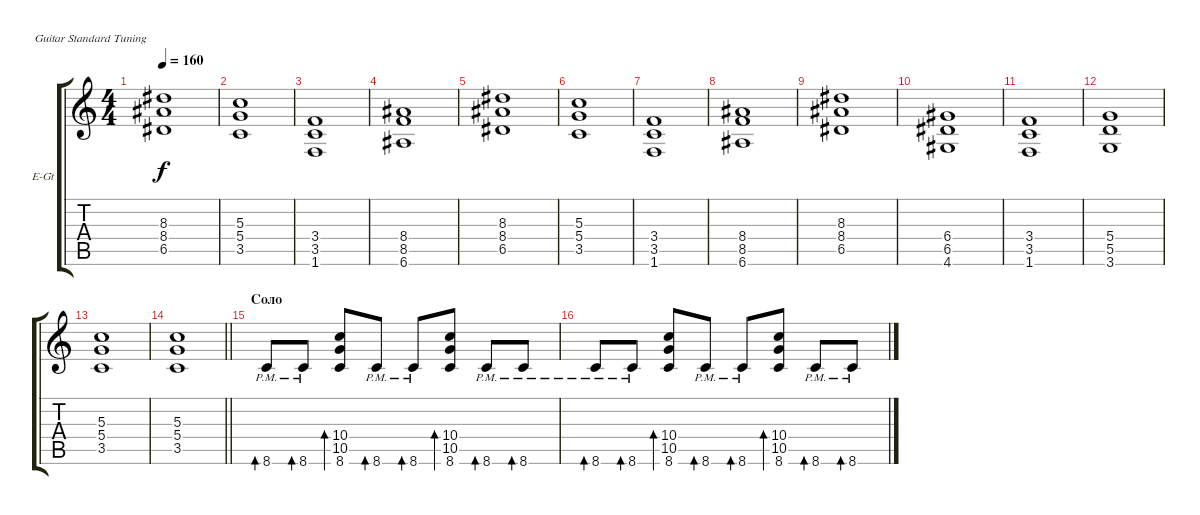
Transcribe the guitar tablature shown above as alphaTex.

\bracketExtendMode groupsimilarinstruments
\firstSystemTrackNameOrientation horizontal
\otherSystemsTrackNameOrientation horizontal
\track ("Гитара III" "E-Gt") {instrument overdrivenguitar}
\staff {score tabs}
\tuning (E4 B3 G3 D3 A2 E2)
\ts (4 4)
\tempo 160
\clef g2
\ks c
(8.3 8.4 6.5).1{dy f} |
(5.3 5.4 3.5).1 |
(3.4 3.5 1.6).1 |
(8.4 8.5 6.6).1 |
(8.3 8.4 6.5).1 |
(5.3 5.4 3.5).1 |
(3.4 3.5 1.6).1 |
(8.4 8.5 6.6).1 |
(8.3 8.4 6.5).1 |
(6.4 6.5 4.6).1 |
(3.4 3.5 1.6).1 |
(5.4 5.5 3.6).1 |
(5.3 5.4 3.5).1 |
\barLineRight lightlight
(5.3 5.4 3.5).1 |
\section ("" "Соло")
8.6{pm}.8{bd 60} 8.6{pm}.8{bd 60} (10.4 10.5 8.6).8{bd 60} 8.6{pm}.8{bd 60} 8.6{pm}.8{bd 60} (10.4 10.5 8.6).8{bd 60} 8.6{pm}.8{bd 60} 8.6{pm}.8{bd 60} |
8.6{pm}.8{bd 60} 8.6{pm}.8{bd 60} (10.4 10.5 8.6).8{bd 60} 8.6{pm}.8{bd 60} 8.6{pm}.8{bd 60} (10.4 10.5 8.6).8{bd 60} 8.6{pm}.8{bd 60} 8.6{pm}.8{bd 60}
